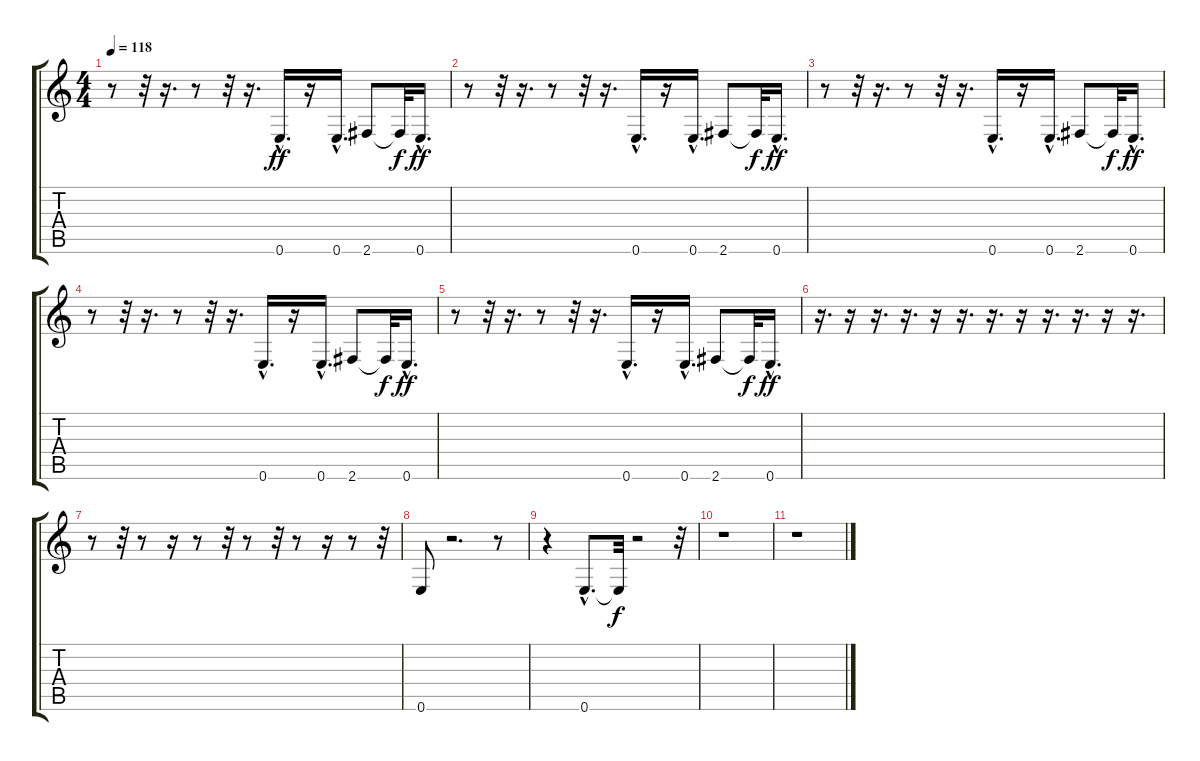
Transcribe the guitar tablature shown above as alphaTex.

\track "" {instrument acousticbass}
\staff {score tabs}
\tuning (E4 B3 G3 D3 A2 E2) {hide}
\ts (4 4)
\tempo 118
\clef g2
\ks c
r.8{dy ff} r.32 r.16{d} r.8 r.32 r.16{d} 0.6{hac}.16{d} r.16 0.6{hac}.16{d} 2.6.8 2.6{t}.32{dy f} 0.6{hac}.16{d dy ff} |
r.8 r.32 r.16{d} r.8 r.32 r.16{d} 0.6{hac}.16{d} r.16 0.6{hac}.16{d} 2.6.8 2.6{t}.32{dy f} 0.6{hac}.16{d dy ff} |
r.8 r.32 r.16{d} r.8 r.32 r.16{d} 0.6{hac}.16{d} r.16 0.6{hac}.16{d} 2.6.8 2.6{t}.32{dy f} 0.6{hac}.16{d dy ff} |
r.8 r.32 r.16{d} r.8 r.32 r.16{d} 0.6{hac}.16{d} r.16 0.6{hac}.16{d} 2.6.8 2.6{t}.32{dy f} 0.6{hac}.16{d dy ff} |
r.8 r.32 r.16{d} r.8 r.32 r.16{d} 0.6{hac}.16{d} r.16 0.6{hac}.16{d} 2.6.8 2.6{t}.32{dy f} 0.6{hac}.16{d dy ff} |
r.16{d} r.16 r.16{d} r.16{d} r.16 r.16{d} r.16{d} r.16 r.16{d} r.16{d} r.16 r.16{d} |
r.8 r.32 r.8 r.16 r.8 r.32 r.8 r.32 r.8 r.16 r.8 r.32 |
0.6.8 r.2{d} r.8 |
r.4 0.6{hac}.8{d} 0.6{t}.32{dy f} r.2 r.32 |
r.1 |
r.1
